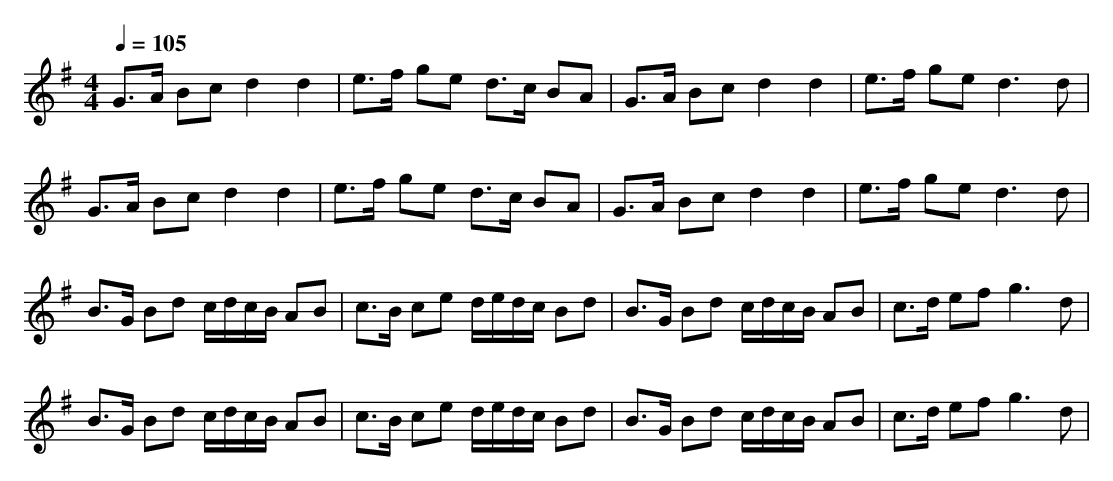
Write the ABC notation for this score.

X:1
T:
M: 4/4
L: 1/8
Q:1/4=105
K:G % 1 sharps
G>A Bc d2 d2|e>f ge d>c BA|G>A Bc d2 d2|e>f ge2<d2d|
G>A Bc d2 d2|e>f ge d>c BA|G>A Bc d2 d2|e>f ge2<d2d|
B>G Bd c/2d/2c/2B/2 AB|c>B ce d/2e/2d/2c/2 Bd|B>G Bd c/2d/2c/2B/2 AB|c>d ef2<g2d|
B>G Bd c/2d/2c/2B/2 AB|c>B ce d/2e/2d/2c/2 Bd|B>G Bd c/2d/2c/2B/2 AB|c>d ef2<g2d|
